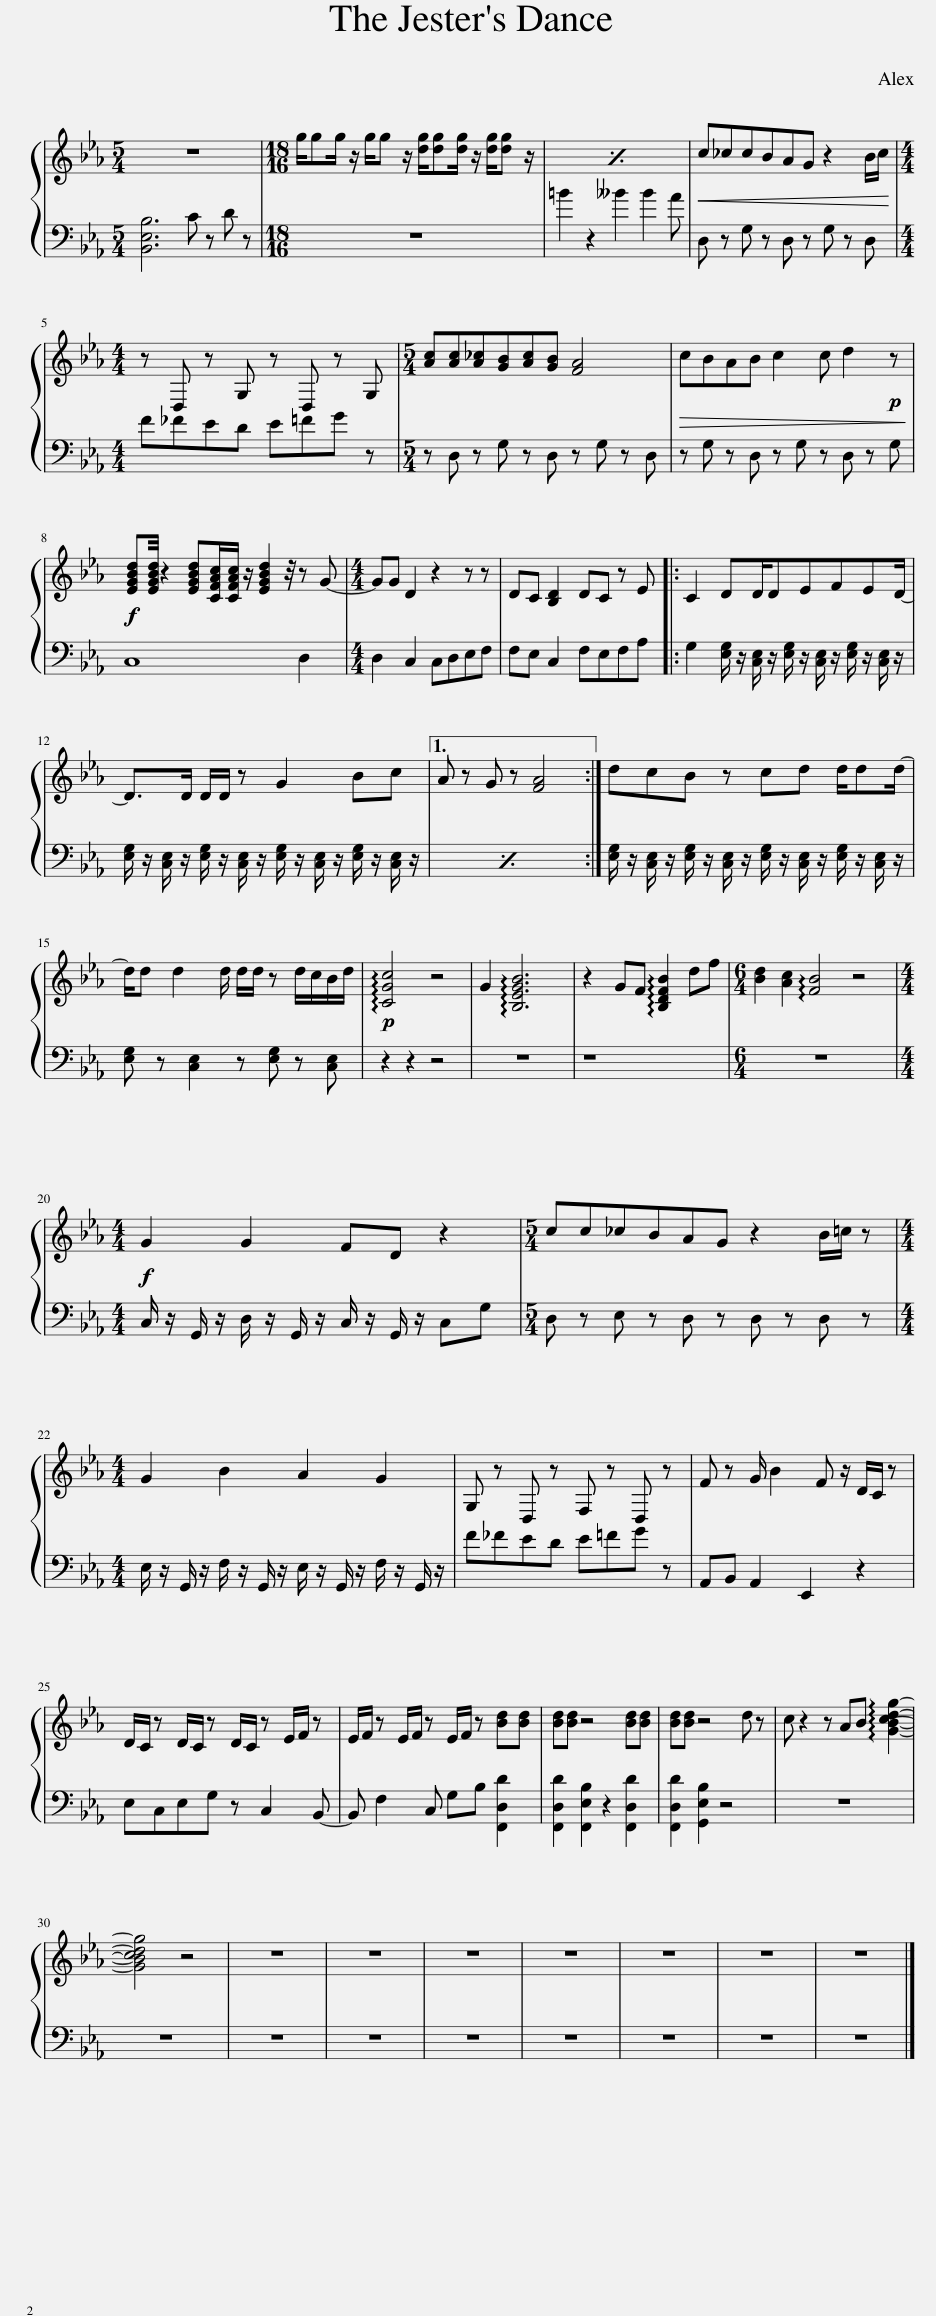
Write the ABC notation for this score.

X:1
%%score { 1 | 2 }
L:1/8
M:5/4
I:linebreak $
K:Eb
V:1 treble
V:2 bass
V:1
 z10 |[M:18/16] g/gg/ z/ g/g z/ [dg]/[dg][dg]/ z/ [dg]/[dg] z/ | x9 |!<(! c_ccBAG z2 B/c/!<)! |$[M:4/4] z D, z G, z D, z G, | %5
[M:5/4] [Ac][Ac][A_c][GB][Ac][GB] [FA]4 |!>(! cBAB c2 c d2!p! z!>)! |$!f! [EGBd][EGBd]/4 z2 [EGBd][CFAc]/[CFAc]/ z/ [EGBd]2 z/4 z G- |[M:4/4] GG D2 z2 z z | DC [B,D]2 DC z E |: %10
 C2 DD/DEFED/- |$ D>D D/D/ z G2 Bc |1 A z G z [FA]4 :| dcB z cd d/dd/- |$ d/d d2 d/ d/d/ z d/c/B/d/ | %15
!p! !arpeggio![CGc]4 z4 | G2 !arpeggio![B,EGB]6 | z2 GF !arpeggio![B,DFB]2 df |[M:6/4] [Bd]2 [Ac]2 !arpeggio![FB]4 z4 |$[M:4/4]!f! G2 G2 FD z2 | %20
[M:5/4] cc_cBAG z2 B/=c/ z |$[M:4/4] G2 B2 A2 G2 | G, z D, z F, z D, z | F z G/ B2 F z/ D/C/ z |$ D/C/ z D/C/ z D/C/ z E/F/ z | %25
 E/F/ z E/F/ z E/F/ z [Bd][Bd] | [Bd][Bd] z4 [Bd][Bd] | [Bd][Bd] z4 d z | c z2 z AB !arpeggio![GBcdg]2- |$ [GBcdg]4 z4 | %30
 z8 | z8 | z8 | z8 | z8 | %35
 z8 | z8 |] %37
V:2
 [B,,E,B,]6 C z D z |[M:18/16] z9 | =B2 z2 __B2 B2 A | D, z G, z D, z G, z D, |$[M:4/4] F_FED E=FG z | %5
[M:5/4] z D, z G, z D, z G, z D, | z G, z D, z G, z D, z G, |$ C,8 D,2 |[M:4/4] D,2 C,2 C,D,E,F, | F,E, C,2 F,E,F,A, |: %10
 G,2 [E,G,]/ z/ [C,E,]/ z/ [E,G,]/ z/ [C,E,]/ z/ [E,G,]/ z/ [C,E,]/ z/ |$ [E,G,]/ z/ [C,E,]/ z/ [E,G,]/ z/ [C,E,]/ z/ [E,G,]/ z/ [C,E,]/ z/ [E,G,]/ z/ [C,E,]/ z/ |1 x8 :| [E,G,]/ z/ [C,E,]/ z/ [E,G,]/ z/ [C,E,]/ z/ [E,G,]/ z/ [C,E,]/ z/ [E,G,]/ z/ [C,E,]/ z/ |$ [E,G,] z [C,E,]2 z [E,G,] z [C,E,] | %15
 z2 z2 z4 | z8 | z8 |[M:6/4] z12 |$[M:4/4] C,/ z/ G,,/ z/ D,/ z/ G,,/ z/ C,/ z/ G,,/ z/ C,G, | %20
[M:5/4] D, z E, z D, z D, z D, z |$[M:4/4] E,/ z/ G,,/ z/ F,/ z/ G,,/ z/ E,/ z/ G,,/ z/ F,/ z/ G,,/ z/ | F_FED E=FG z | A,,B,, A,,2 E,,2 z2 |$ E,C,E,G, z C,2 B,,- | %25
 B,, F,2 C, G,B, [F,,D,D]2 | [F,,D,D]2 [F,,E,B,]2 z2 [F,,D,D]2 | [F,,D,D]2 [G,,E,B,]2 z4 | z8 |$ z8 | %30
 z8 | z8 | z8 | z8 | z8 | %35
 z8 | z8 |] %37
